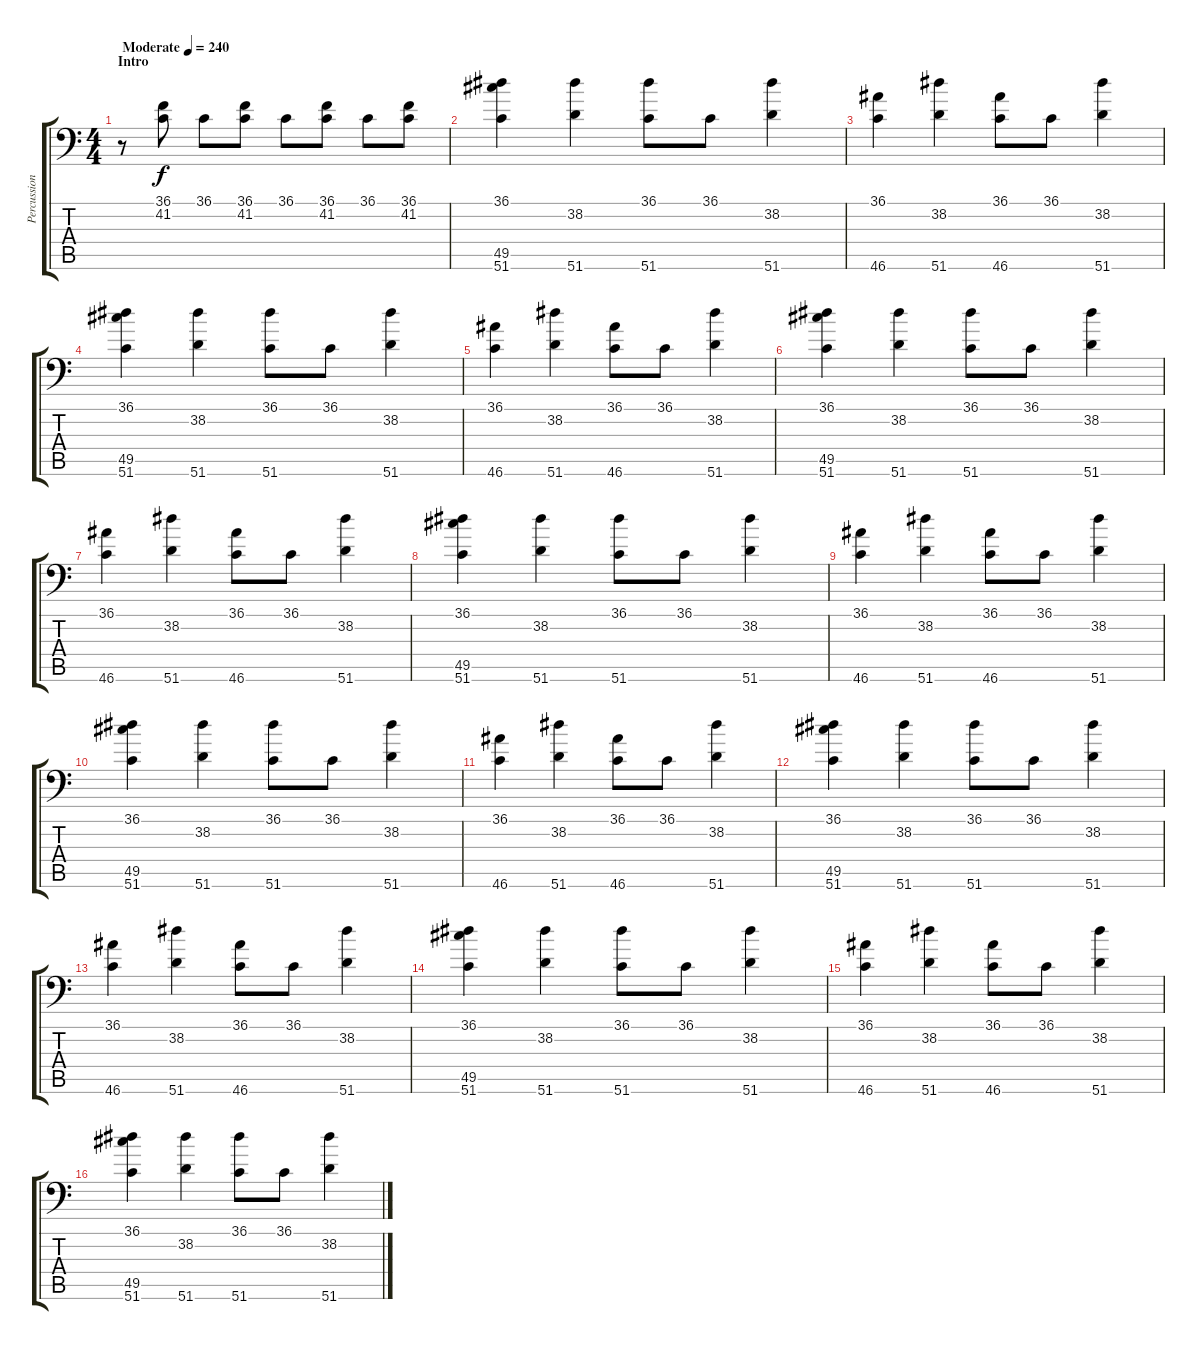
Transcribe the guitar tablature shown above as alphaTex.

\track ("Percussion" "Percussion") {instrument acousticgrandpiano}
\staff {score tabs}
\tuning (C-1 C-1 C-1 C-1 C-1 C-1) {hide}
\ts (4 4)
\section ("" "Intro")
\tempo (240 "Moderate")
\clef f4
\ks c
r.8{dy f instrument acousticgrandpiano} (36.1 41.2).8 36.1.8 (36.1 41.2).8 36.1.8 (36.1 41.2).8 36.1.8 (36.1 41.2).8 |
(36.1 49.5 51.6).4 (38.2 51.6).4 (36.1 51.6).8 36.1.8 (38.2 51.6).4 |
(36.1 46.6).4 (38.2 51.6).4 (36.1 46.6).8 36.1.8 (38.2 51.6).4 |
(36.1 49.5 51.6).4 (38.2 51.6).4 (36.1 51.6).8 36.1.8 (38.2 51.6).4 |
(36.1 46.6).4 (38.2 51.6).4 (36.1 46.6).8 36.1.8 (38.2 51.6).4 |
(36.1 49.5 51.6).4 (38.2 51.6).4 (36.1 51.6).8 36.1.8 (38.2 51.6).4 |
(36.1 46.6).4 (38.2 51.6).4 (36.1 46.6).8 36.1.8 (38.2 51.6).4 |
(36.1 49.5 51.6).4 (38.2 51.6).4 (36.1 51.6).8 36.1.8 (38.2 51.6).4 |
(36.1 46.6).4 (38.2 51.6).4 (36.1 46.6).8 36.1.8 (38.2 51.6).4 |
(36.1 49.5 51.6).4 (38.2 51.6).4 (36.1 51.6).8 36.1.8 (38.2 51.6).4 |
(36.1 46.6).4 (38.2 51.6).4 (36.1 46.6).8 36.1.8 (38.2 51.6).4 |
(36.1 49.5 51.6).4 (38.2 51.6).4 (36.1 51.6).8 36.1.8 (38.2 51.6).4 |
(36.1 46.6).4 (38.2 51.6).4 (36.1 46.6).8 36.1.8 (38.2 51.6).4 |
(36.1 49.5 51.6).4 (38.2 51.6).4 (36.1 51.6).8 36.1.8 (38.2 51.6).4 |
(36.1 46.6).4 (38.2 51.6).4 (36.1 46.6).8 36.1.8 (38.2 51.6).4 |
(36.1 49.5 51.6).4 (38.2 51.6).4 (36.1 51.6).8 36.1.8 (38.2 51.6).4
